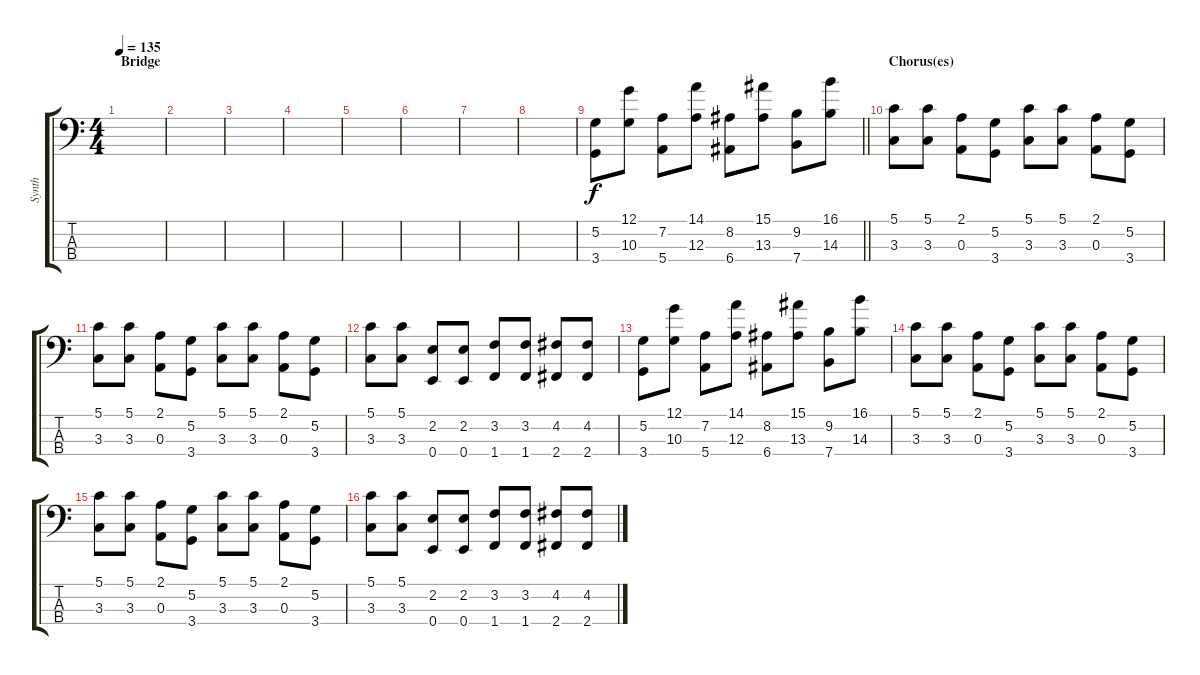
\track ("Synth" "Synth") {instrument synthbass1}
\staff {score tabs}
\tuning (G2 D2 A1 E1) {hide}
\ts (4 4)
\section ("" "Bridge")
\tempo 135
\clef f4
\ks c
|
|
|
|
|
|
|
|
\barLineRight lightlight
(5.2 3.4).8 (12.1 10.3).8 (7.2 5.4).8 (14.1 12.3).8 (8.2 6.4).8 (15.1 13.3).8 (9.2 7.4).8 (16.1 14.3).8 |
\section ("" "Chorus(es)")
(5.1 3.3).8 (5.1 3.3).8 (2.1 0.3).8 (5.2 3.4).8 (5.1 3.3).8 (5.1 3.3).8 (2.1 0.3).8 (5.2 3.4).8 |
(5.1 3.3).8 (5.1 3.3).8 (2.1 0.3).8 (5.2 3.4).8 (5.1 3.3).8 (5.1 3.3).8 (2.1 0.3).8 (5.2 3.4).8 |
(5.1 3.3).8 (5.1 3.3).8 (2.2 0.4).8 (2.2 0.4).8 (3.2 1.4).8 (3.2 1.4).8 (4.2 2.4).8 (4.2 2.4).8 |
(5.2 3.4).8 (12.1 10.3).8 (7.2 5.4).8 (14.1 12.3).8 (8.2 6.4).8 (15.1 13.3).8 (9.2 7.4).8 (16.1 14.3).8 |
(5.1 3.3).8 (5.1 3.3).8 (2.1 0.3).8 (5.2 3.4).8 (5.1 3.3).8 (5.1 3.3).8 (2.1 0.3).8 (5.2 3.4).8 |
(5.1 3.3).8 (5.1 3.3).8 (2.1 0.3).8 (5.2 3.4).8 (5.1 3.3).8 (5.1 3.3).8 (2.1 0.3).8 (5.2 3.4).8 |
(5.1 3.3).8 (5.1 3.3).8 (2.2 0.4).8 (2.2 0.4).8 (3.2 1.4).8 (3.2 1.4).8 (4.2 2.4).8 (4.2 2.4).8
